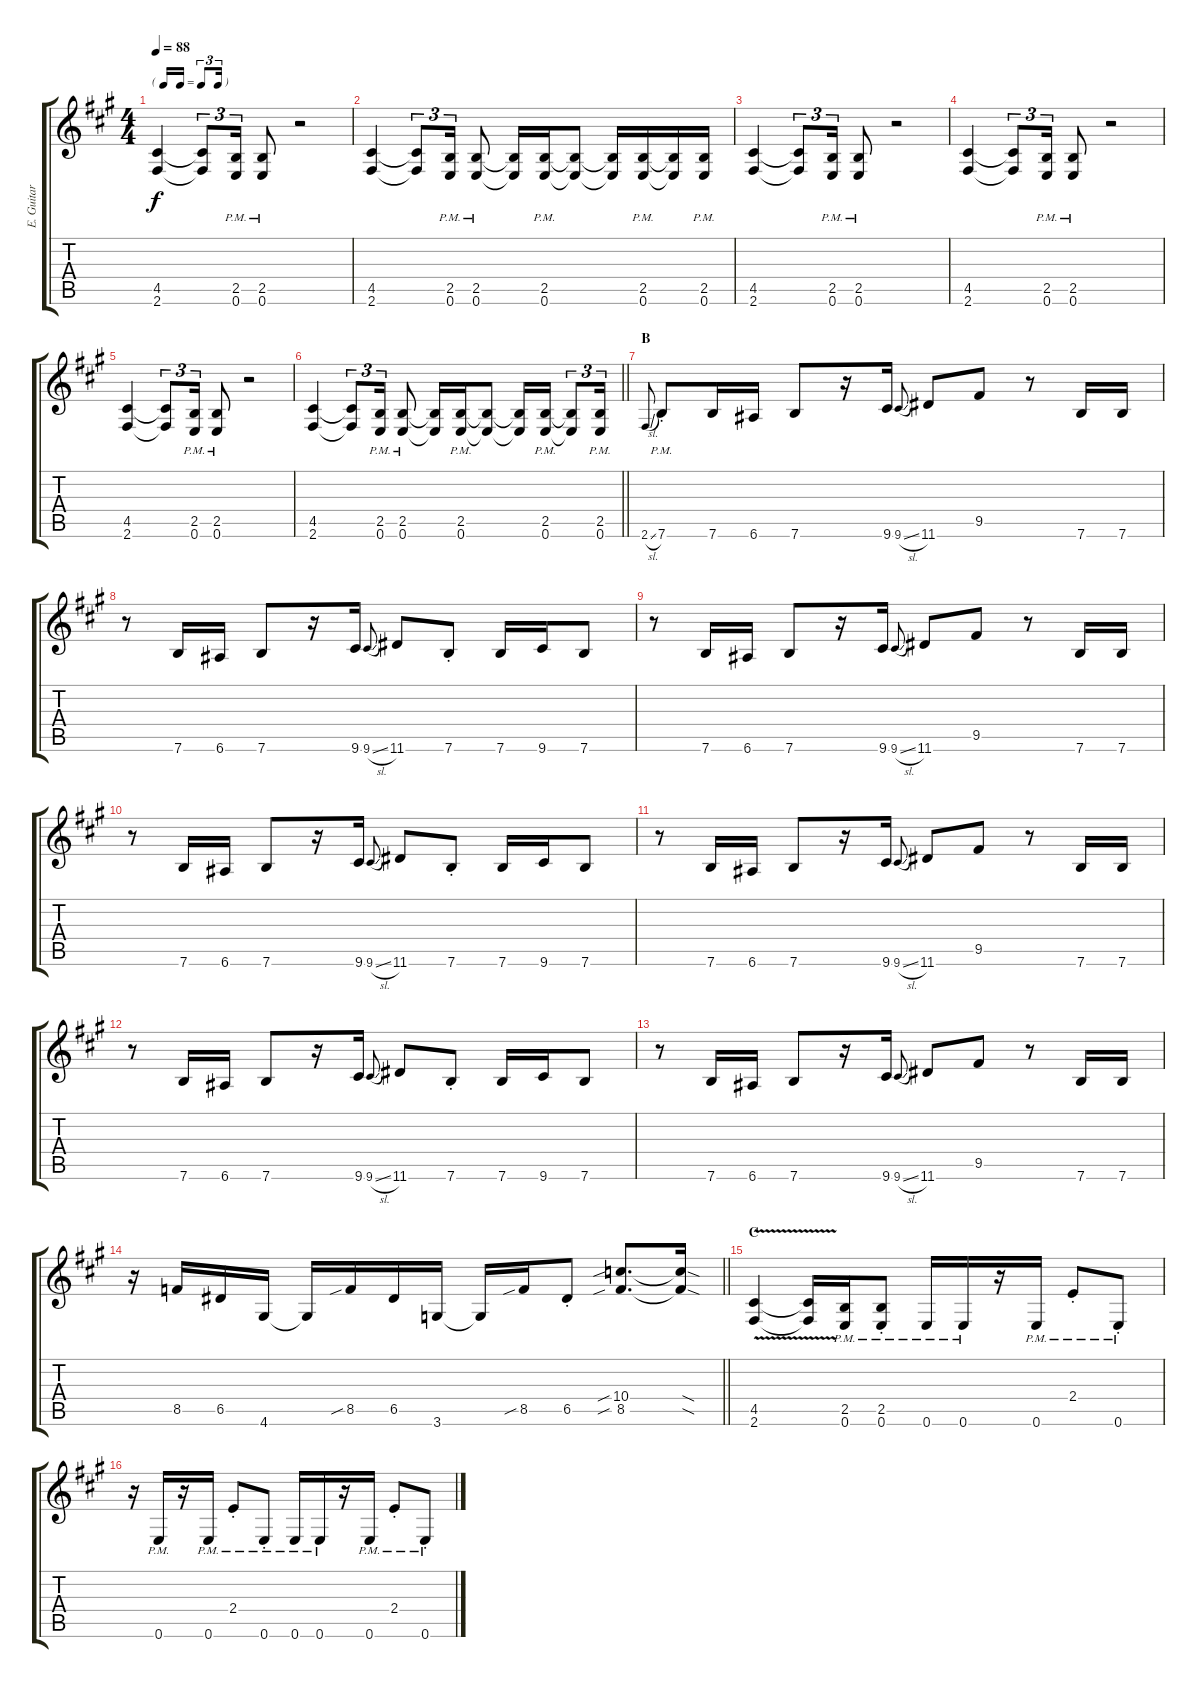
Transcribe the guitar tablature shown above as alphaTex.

\track ("E. Guitar II" "E. Guitar ") {instrument overdrivenguitar}
\staff {score tabs}
\tuning (E4 B3 G3 D3 A2 E2) {hide}
\ts (4 4)
\tf triplet16th
\tempo 88
\clef g2
\ks a
(4.5 2.6).4{dy f} (4.5{t} 2.6{t}).8{tu (3 2)} (2.5{pm} 0.6{pm}).16{tu (3 2)} (2.5{pm} 0.6{pm}).8 r.2 |
(4.5 2.6).4 (4.5{t} 2.6{t}).8{tu (3 2)} (2.5{pm} 0.6{pm}).16{tu (3 2)} (2.5{pm} 0.6{pm}).8 (2.5{t} 0.6{t}).16 (2.5{pm} 0.6{pm}).16 (2.5{t} 0.6{t}).8 (2.5{t} 0.6{t}).16 (2.5{pm} 0.6{pm}).16 (2.5{t} 0.6{t}).16 (2.5{pm} 0.6{pm}).16 |
(4.5 2.6).4 (4.5{t} 2.6{t}).8{tu (3 2)} (2.5{pm} 0.6{pm}).16{tu (3 2)} (2.5{pm} 0.6{pm}).8 r.2 |
(4.5 2.6).4 (4.5{t} 2.6{t}).8{tu (3 2)} (2.5{pm} 0.6{pm}).16{tu (3 2)} (2.5{pm} 0.6{pm}).8 r.2 |
(4.5 2.6).4 (4.5{t} 2.6{t}).8{tu (3 2)} (2.5{pm} 0.6{pm}).16{tu (3 2)} (2.5{pm} 0.6{pm}).8 r.2 |
\barLineRight lightlight
(4.5 2.6).4 (4.5{t} 2.6{t}).8{tu (3 2)} (2.5{pm} 0.6{pm}).16{tu (3 2)} (2.5{pm} 0.6{pm}).8 (2.5{t} 0.6{t}).16 (2.5{pm} 0.6{pm}).16 (2.5{t} 0.6{t}).8 (2.5{t} 0.6{t}).16 (2.5{pm} 0.6{pm}).16 (2.5{t} 0.6{t}).8{tu (3 2)} (2.5{pm} 0.6{pm}).16{tu (3 2)} |
\section ("" "B")
2.6{sl}.8{gr onbeat} 7.6{pm st}.8 7.6.16 6.6.16 7.6.8 r.16 9.6.16 9.6{sl}.8{gr onbeat} 11.6.8 9.5.8 r.8 7.6.16 7.6.16 |
r.8 7.6.16 6.6.16 7.6.8 r.16 9.6.16 9.6{sl}.8{gr onbeat} 11.6.8 7.6{st}.8 7.6.16 9.6.16 7.6.8 |
r.8 7.6.16 6.6.16 7.6.8 r.16 9.6.16 9.6{sl}.8{gr onbeat} 11.6.8 9.5.8 r.8 7.6.16 7.6.16 |
r.8 7.6.16 6.6.16 7.6.8 r.16 9.6.16 9.6{sl}.8{gr onbeat} 11.6.8 7.6{st}.8 7.6.16 9.6.16 7.6.8 |
r.8 7.6.16 6.6.16 7.6.8 r.16 9.6.16 9.6{sl}.8{gr onbeat} 11.6.8 9.5.8 r.8 7.6.16 7.6.16 |
r.8 7.6.16 6.6.16 7.6.8 r.16 9.6.16 9.6{sl}.8{gr onbeat} 11.6.8 7.6{st}.8 7.6.16 9.6.16 7.6.8 |
r.8 7.6.16 6.6.16 7.6.8 r.16 9.6.16 9.6{sl}.8{gr onbeat} 11.6.8 9.5.8 r.8 7.6.16 7.6.16 |
\barLineRight lightlight
r.16 8.5.16 6.5.16 4.6.16 4.6{t}.16 8.5{sib}.16 6.5.16 3.6.16 3.6{t}.16 8.5{sib}.16 6.5{st}.8 (10.4{sib} 8.5{sib}).8{d} (10.4{sod t} 8.5{sod t}).16 |
\section ("" "C")
(4.5{v} 2.6{v}).4 (4.5{t} 2.6{t}).16 (2.5{pm} 0.6{pm}).16 (2.5{pm st} 0.6{pm st}).8 0.6{pm}.16 0.6{pm}.16 r.16 0.6{pm}.16 2.4{pm st}.8 0.6{pm st}.8 |
r.16 0.6{pm}.16 r.16 0.6{pm}.16 2.4{pm st}.8 0.6{pm st}.8 0.6{pm}.16 0.6{pm}.16 r.16 0.6{pm}.16 2.4{pm st}.8 0.6{pm st}.8
